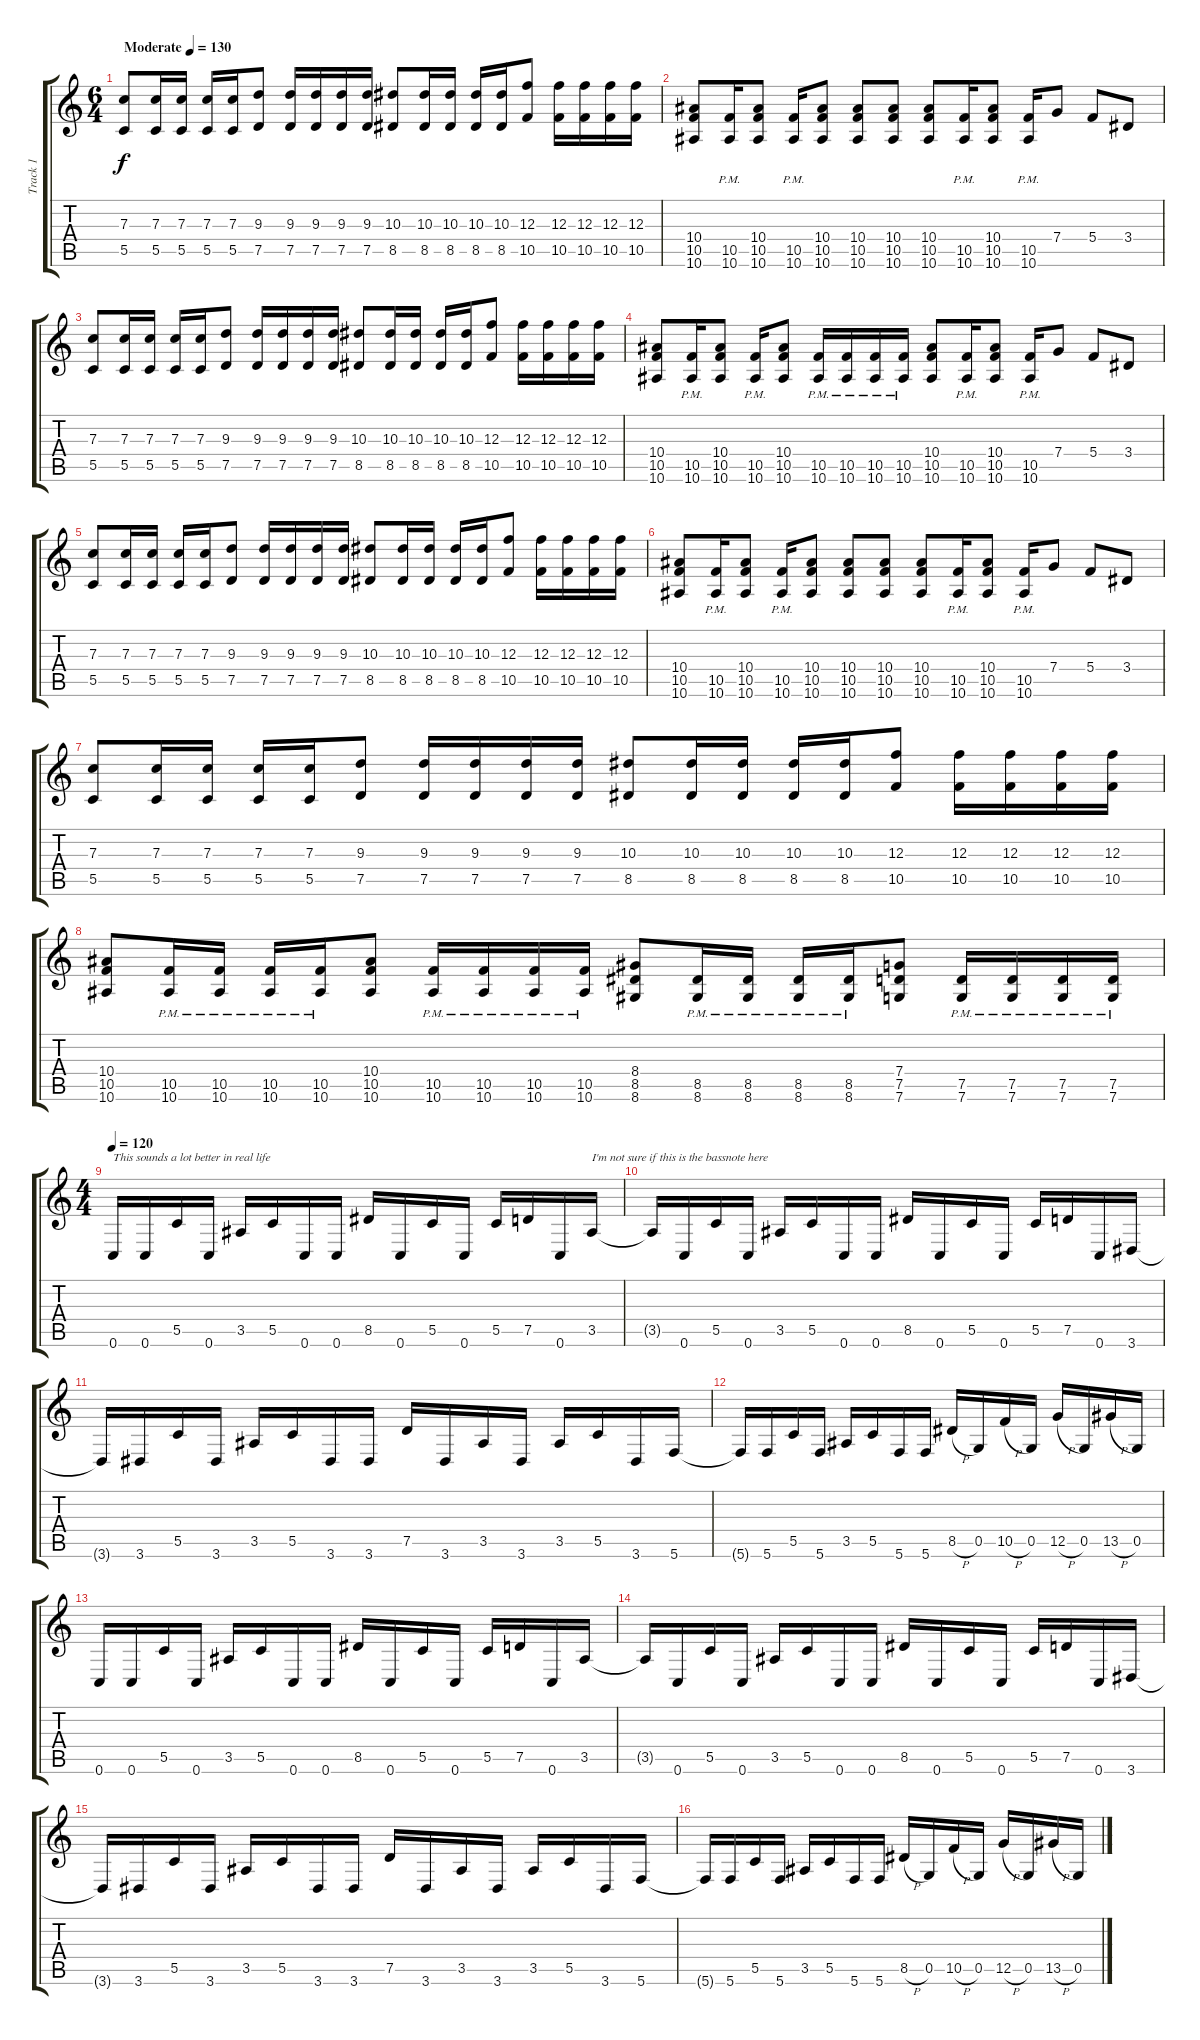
\track ("Track 1" "Track 1") {instrument distortionguitar}
\staff {score tabs}
\tuning (D4 A3 F3 C3 G2 C2) {hide}
\ts (6 4)
\tempo (130 "Moderate")
\clef g2
\ks c
(7.3 5.5).8{dy f instrument distortionguitar} (7.3 5.5).16 (7.3 5.5).16 (7.3 5.5).16 (7.3 5.5).16 (9.3 7.5).8 (9.3 7.5).16 (9.3 7.5).16 (9.3 7.5).16 (9.3 7.5).16 (10.3 8.5).8 (10.3 8.5).16 (10.3 8.5).16 (10.3 8.5).16 (10.3 8.5).16 (12.3 10.5).8 (12.3 10.5).16 (12.3 10.5).16 (12.3 10.5).16 (12.3 10.5).16 |
(10.4 10.5 10.6).8 (10.5{pm} 10.6{pm}).16 (10.4 10.5 10.6).8 (10.5{pm} 10.6{pm}).16 (10.4 10.5 10.6).8 (10.4 10.5 10.6).8 (10.4 10.5 10.6).8 (10.4 10.5 10.6).8 (10.5{pm} 10.6{pm}).16 (10.4 10.5 10.6).8 (10.5{pm} 10.6{pm}).16 7.4.8 5.4.8 3.4.8 |
(7.3 5.5).8 (7.3 5.5).16 (7.3 5.5).16 (7.3 5.5).16 (7.3 5.5).16 (9.3 7.5).8 (9.3 7.5).16 (9.3 7.5).16 (9.3 7.5).16 (9.3 7.5).16 (10.3 8.5).8 (10.3 8.5).16 (10.3 8.5).16 (10.3 8.5).16 (10.3 8.5).16 (12.3 10.5).8 (12.3 10.5).16 (12.3 10.5).16 (12.3 10.5).16 (12.3 10.5).16 |
(10.4 10.5 10.6).8 (10.5{pm} 10.6{pm}).16 (10.4 10.5 10.6).8 (10.5{pm} 10.6{pm}).16 (10.4 10.5 10.6).8 (10.5{pm} 10.6{pm}).16 (10.5{pm} 10.6{pm}).16 (10.5{pm} 10.6{pm}).16 (10.5{pm} 10.6{pm}).16 (10.4 10.5 10.6).8 (10.5{pm} 10.6{pm}).16 (10.4 10.5 10.6).8 (10.5{pm} 10.6{pm}).16 7.4.8 5.4.8 3.4.8 |
(7.3 5.5).8 (7.3 5.5).16 (7.3 5.5).16 (7.3 5.5).16 (7.3 5.5).16 (9.3 7.5).8 (9.3 7.5).16 (9.3 7.5).16 (9.3 7.5).16 (9.3 7.5).16 (10.3 8.5).8 (10.3 8.5).16 (10.3 8.5).16 (10.3 8.5).16 (10.3 8.5).16 (12.3 10.5).8 (12.3 10.5).16 (12.3 10.5).16 (12.3 10.5).16 (12.3 10.5).16 |
(10.4 10.5 10.6).8 (10.5{pm} 10.6{pm}).16 (10.4 10.5 10.6).8 (10.5{pm} 10.6{pm}).16 (10.4 10.5 10.6).8 (10.4 10.5 10.6).8 (10.4 10.5 10.6).8 (10.4 10.5 10.6).8 (10.5{pm} 10.6{pm}).16 (10.4 10.5 10.6).8 (10.5{pm} 10.6{pm}).16 7.4.8 5.4.8 3.4.8 |
(7.3 5.5).8 (7.3 5.5).16 (7.3 5.5).16 (7.3 5.5).16 (7.3 5.5).16 (9.3 7.5).8 (9.3 7.5).16 (9.3 7.5).16 (9.3 7.5).16 (9.3 7.5).16 (10.3 8.5).8 (10.3 8.5).16 (10.3 8.5).16 (10.3 8.5).16 (10.3 8.5).16 (12.3 10.5).8 (12.3 10.5).16 (12.3 10.5).16 (12.3 10.5).16 (12.3 10.5).16 |
(10.4 10.5 10.6).8 (10.5{pm} 10.6{pm}).16 (10.5{pm} 10.6{pm}).16 (10.5{pm} 10.6{pm}).16 (10.5{pm} 10.6{pm}).16 (10.4 10.5 10.6).8 (10.5{pm} 10.6{pm}).16 (10.5{pm} 10.6{pm}).16 (10.5{pm} 10.6{pm}).16 (10.5{pm} 10.6{pm}).16 (8.4 8.5 8.6).8 (8.5{pm} 8.6{pm}).16 (8.5{pm} 8.6{pm}).16 (8.5{pm} 8.6{pm}).16 (8.5{pm} 8.6{pm}).16 (7.4 7.5 7.6).8 (7.5{pm} 7.6{pm}).16 (7.5{pm} 7.6{pm}).16 (7.5{pm} 7.6{pm}).16 (7.5{pm} 7.6{pm}).16 |
\ts (4 4)
\tempo 120
0.6.16{txt "This sounds a lot better in real life"} 0.6.16 5.5.16 0.6.16 3.5.16 5.5.16 0.6.16 0.6.16 8.5.16 0.6.16 5.5.16 0.6.16 5.5.16 7.5.16 0.6.16 3.5.16{txt "I'm not sure if this is the bassnote here"} |
3.5{t}.16 0.6.16 5.5.16 0.6.16 3.5.16 5.5.16 0.6.16 0.6.16 8.5.16 0.6.16 5.5.16 0.6.16 5.5.16 7.5.16 0.6.16 3.6.16 |
3.6{t}.16 3.6.16 5.5.16 3.6.16 3.5.16 5.5.16 3.6.16 3.6.16 7.5.16 3.6.16 3.5.16 3.6.16 3.5.16 5.5.16 3.6.16 5.6.16 |
5.6{t}.16 5.6.16 5.5.16 5.6.16 3.5.16 5.5.16 5.6.16 5.6.16 8.5{h}.16 0.5.16 10.5{h}.16 0.5.16 12.5{h}.16 0.5.16 13.5{h}.16 0.5.16 |
0.6.16 0.6.16 5.5.16 0.6.16 3.5.16 5.5.16 0.6.16 0.6.16 8.5.16 0.6.16 5.5.16 0.6.16 5.5.16 7.5.16 0.6.16 3.5.16 |
3.5{t}.16 0.6.16 5.5.16 0.6.16 3.5.16 5.5.16 0.6.16 0.6.16 8.5.16 0.6.16 5.5.16 0.6.16 5.5.16 7.5.16 0.6.16 3.6.16 |
3.6{t}.16 3.6.16 5.5.16 3.6.16 3.5.16 5.5.16 3.6.16 3.6.16 7.5.16 3.6.16 3.5.16 3.6.16 3.5.16 5.5.16 3.6.16 5.6.16 |
5.6{t}.16 5.6.16 5.5.16 5.6.16 3.5.16 5.5.16 5.6.16 5.6.16 8.5{h}.16 0.5.16 10.5{h}.16 0.5.16 12.5{h}.16 0.5.16 13.5{h}.16 0.5.16
